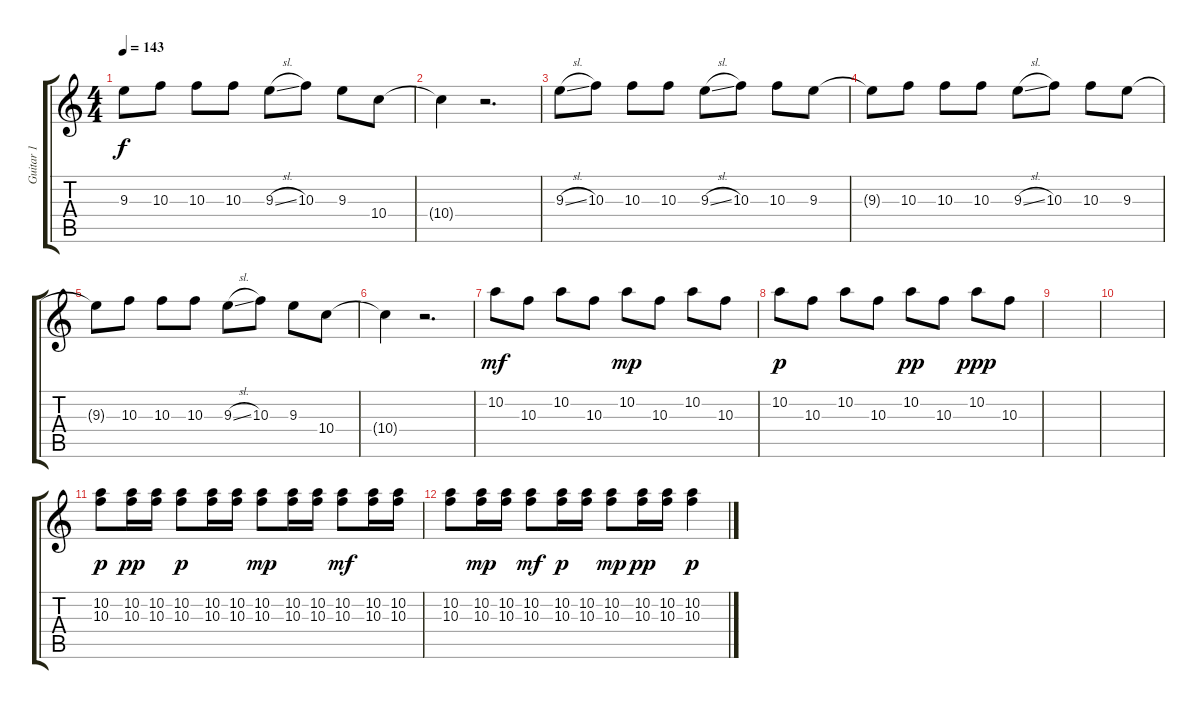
\track ("Guitar 1" "Guitar 1") {instrument electricguitarclean}
\staff {score tabs}
\tuning (E4 B3 G3 D3 A2 E2) {hide}
\ts (4 4)
\tempo 143
\clef g2
\ks c
9.3{t}.8{dy f} 10.3.8 10.3.8 10.3.8 9.3{sl}.8 10.3.8 9.3.8 10.4.8 |
10.4{t}.4 r.2{d} |
9.3{sl}.8 10.3.8 10.3.8 10.3.8 9.3{sl}.8 10.3.8 10.3.8 9.3.8 |
9.3{t}.8 10.3.8 10.3.8 10.3.8 9.3{sl}.8 10.3.8 10.3.8 9.3.8 |
9.3{t}.8 10.3.8 10.3.8 10.3.8 9.3{sl}.8 10.3.8 9.3.8 10.4.8 |
10.4{t}.4 r.2{d} |
10.2.8{dy mf} 10.3.8 10.2.8 10.3.8 10.2.8{dy mp} 10.3.8 10.2.8 10.3.8 |
10.2.8{dy p} 10.3.8 10.2.8 10.3.8 10.2.8{dy pp} 10.3.8 10.2.8{dy ppp} 10.3.8 |
|
|
(10.2 10.3).8{dy p} (10.2 10.3).16{dy pp} (10.2 10.3).16 (10.2 10.3).8{dy p} (10.2 10.3).16 (10.2 10.3).16 (10.2 10.3).8{dy mp} (10.2 10.3).16 (10.2 10.3).16 (10.2 10.3).8{dy mf} (10.2 10.3).16 (10.2 10.3).16 |
(10.2 10.3).8 (10.2 10.3).16{dy mp} (10.2 10.3).16 (10.2 10.3).8{dy mf} (10.2 10.3).16{dy p} (10.2 10.3).16 (10.2 10.3).8{dy mp} (10.2 10.3).16{dy pp} (10.2 10.3).16 (10.2 10.3).4{dy p}
